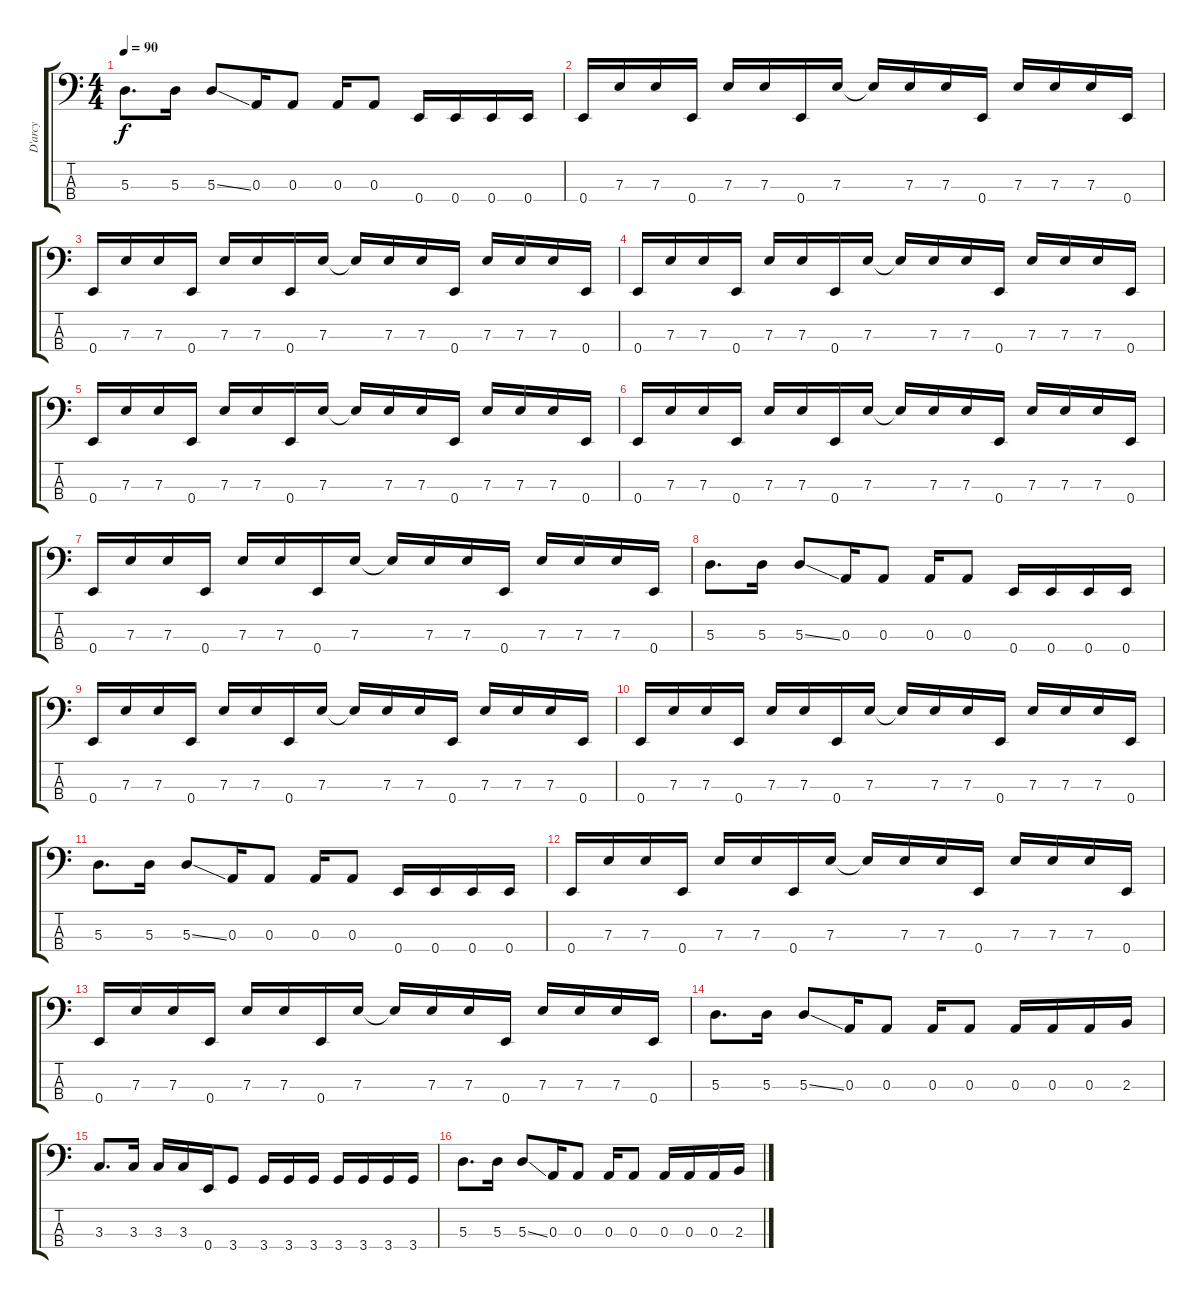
\track ("D'arcy" "D'arcy") {instrument fretlessbass}
\staff {score tabs}
\tuning (G2 D2 A1 E1) {hide}
\ts (4 4)
\tempo 90
\clef f4
\ks c
5.3.8{d dy f} 5.3.16 5.3{ss}.8 0.3.16 0.3.8 0.3.16 0.3.8 0.4.16 0.4.16 0.4.16 0.4.16 |
0.4.16 7.3.16 7.3.16 0.4.16 7.3.16 7.3.16 0.4.16 7.3.16 7.3{t}.16 7.3.16 7.3.16 0.4.16 7.3.16 7.3.16 7.3.16 0.4.16 |
0.4.16 7.3.16 7.3.16 0.4.16 7.3.16 7.3.16 0.4.16 7.3.16 7.3{t}.16 7.3.16 7.3.16 0.4.16 7.3.16 7.3.16 7.3.16 0.4.16 |
0.4.16 7.3.16 7.3.16 0.4.16 7.3.16 7.3.16 0.4.16 7.3.16 7.3{t}.16 7.3.16 7.3.16 0.4.16 7.3.16 7.3.16 7.3.16 0.4.16 |
0.4.16 7.3.16 7.3.16 0.4.16 7.3.16 7.3.16 0.4.16 7.3.16 7.3{t}.16 7.3.16 7.3.16 0.4.16 7.3.16 7.3.16 7.3.16 0.4.16 |
0.4.16 7.3.16 7.3.16 0.4.16 7.3.16 7.3.16 0.4.16 7.3.16 7.3{t}.16 7.3.16 7.3.16 0.4.16 7.3.16 7.3.16 7.3.16 0.4.16 |
0.4.16 7.3.16 7.3.16 0.4.16 7.3.16 7.3.16 0.4.16 7.3.16 7.3{t}.16 7.3.16 7.3.16 0.4.16 7.3.16 7.3.16 7.3.16 0.4.16 |
5.3.8{d} 5.3.16 5.3{ss}.8 0.3.16 0.3.8 0.3.16 0.3.8 0.4.16 0.4.16 0.4.16 0.4.16 |
0.4.16 7.3.16 7.3.16 0.4.16 7.3.16 7.3.16 0.4.16 7.3.16 7.3{t}.16 7.3.16 7.3.16 0.4.16 7.3.16 7.3.16 7.3.16 0.4.16 |
0.4.16 7.3.16 7.3.16 0.4.16 7.3.16 7.3.16 0.4.16 7.3.16 7.3{t}.16 7.3.16 7.3.16 0.4.16 7.3.16 7.3.16 7.3.16 0.4.16 |
5.3.8{d} 5.3.16 5.3{ss}.8 0.3.16 0.3.8 0.3.16 0.3.8 0.4.16 0.4.16 0.4.16 0.4.16 |
0.4.16 7.3.16 7.3.16 0.4.16 7.3.16 7.3.16 0.4.16 7.3.16 7.3{t}.16 7.3.16 7.3.16 0.4.16 7.3.16 7.3.16 7.3.16 0.4.16 |
0.4.16 7.3.16 7.3.16 0.4.16 7.3.16 7.3.16 0.4.16 7.3.16 7.3{t}.16 7.3.16 7.3.16 0.4.16 7.3.16 7.3.16 7.3.16 0.4.16 |
5.3.8{d} 5.3.16 5.3{ss}.8 0.3.16 0.3.8 0.3.16 0.3.8 0.3.16 0.3.16 0.3.16 2.3.16 |
3.3.8{d} 3.3.16 3.3.16 3.3.16 0.4.16 3.4.8 3.4.16 3.4.16 3.4.16 3.4.16 3.4.16 3.4.16 3.4.16 |
5.3.8{d} 5.3.16 5.3{ss}.8 0.3.16 0.3.8 0.3.16 0.3.8 0.3.16 0.3.16 0.3.16 2.3.16
